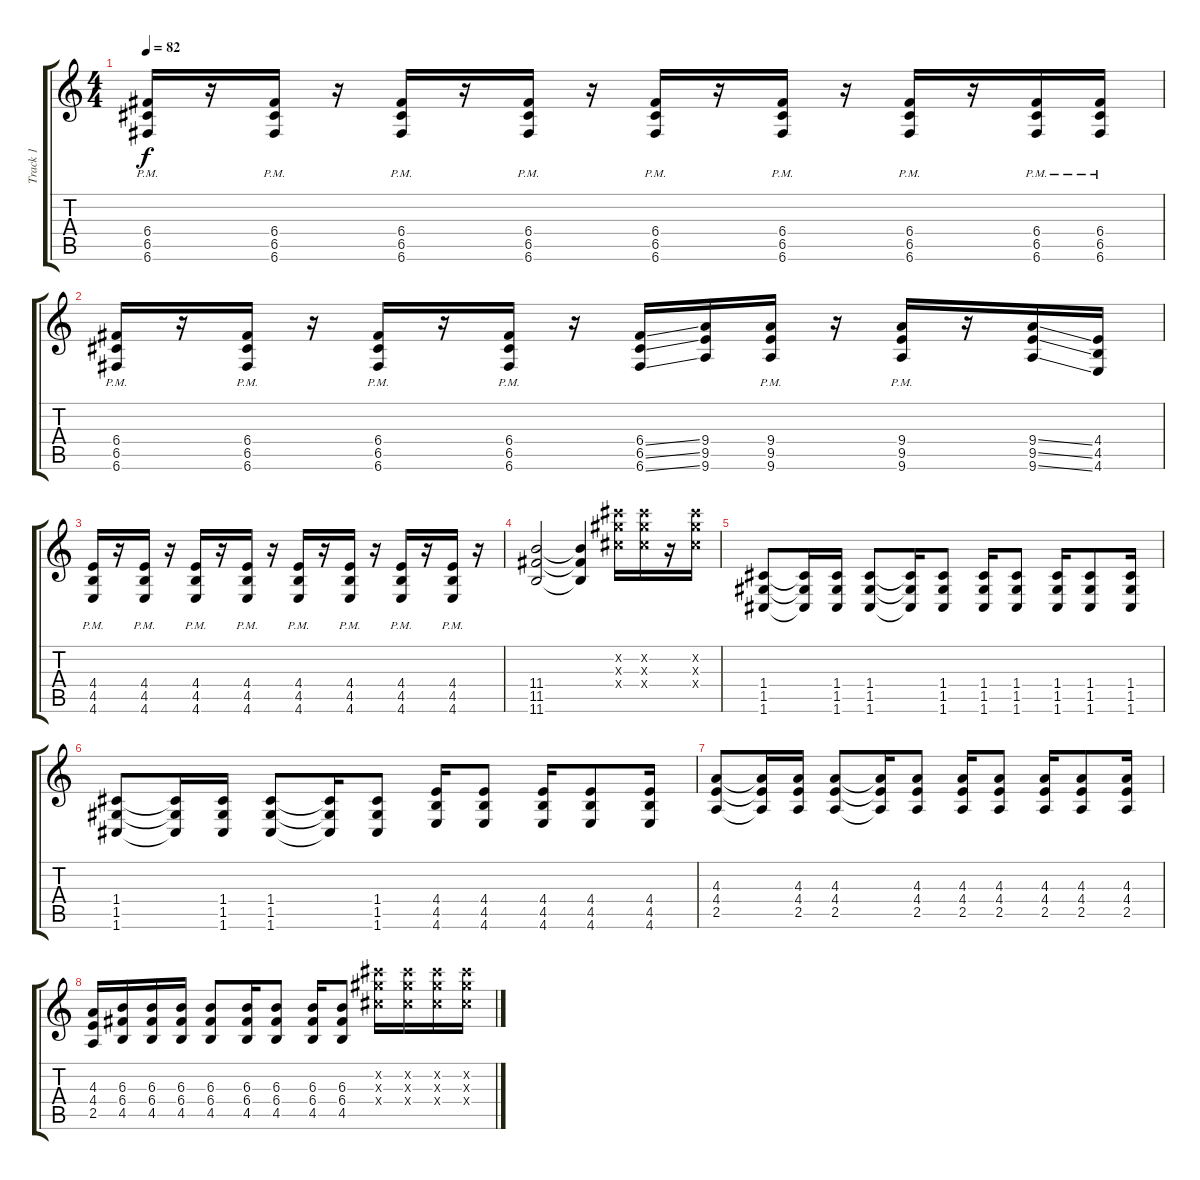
\track ("Track 1" "Track 1") {instrument distortionguitar}
\staff {score tabs}
\tuning (D4 A3 F3 C3 G2 C2) {hide}
\ts (4 4)
\tempo 82
\clef g2
\ks c
(6.4{pm} 6.5{pm} 6.6{pm}).16{dy f instrument distortionguitar} r.16 (6.4{pm} 6.5{pm} 6.6{pm}).16 r.16 (6.4{pm} 6.5{pm} 6.6{pm}).16 r.16 (6.4{pm} 6.5{pm} 6.6{pm}).16 r.16 (6.4{pm} 6.5{pm} 6.6{pm}).16 r.16 (6.4{pm} 6.5{pm} 6.6{pm}).16 r.16 (6.4{pm} 6.5{pm} 6.6{pm}).16 r.16 (6.4{pm} 6.5{pm} 6.6{pm}).16 (6.4{pm} 6.5{pm} 6.6{pm}).16 |
(6.4{pm} 6.5{pm} 6.6{pm}).16 r.16 (6.4{pm} 6.5{pm} 6.6{pm}).16 r.16 (6.4{pm} 6.5{pm} 6.6{pm}).16 r.16 (6.4{pm} 6.5{pm} 6.6{pm}).16 r.16 (6.4{ss} 6.5{ss} 6.6{ss}).16 (9.4 9.5 9.6).16 (9.4{pm} 9.5{pm} 9.6{pm}).16 r.16 (9.4{pm} 9.5{pm} 9.6{pm}).16 r.16 (9.4{ss} 9.5{ss} 9.6{ss}).16 (4.4 4.5 4.6).16 |
(4.4{pm} 4.5{pm} 4.6{pm}).16 r.16 (4.4{pm} 4.5{pm} 4.6{pm}).16 r.16 (4.4{pm} 4.5{pm} 4.6{pm}).16 r.16 (4.4{pm} 4.5{pm} 4.6{pm}).16 r.16 (4.4{pm} 4.5{pm} 4.6{pm}).16 r.16 (4.4{pm} 4.5{pm} 4.6{pm}).16 r.16 (4.4{pm} 4.5{pm} 4.6{pm}).16 r.16 (4.4{pm} 4.5{pm} 4.6{pm}).16 r.16 |
(11.4 11.5 11.6).2 (11.4{t} 11.5{t} 11.6{t}).4 (16.2{x} 15.3{x} 13.4{x}).16 (16.2{x} 15.3{x} 13.4{x}).16 r.16 (16.2{x} 15.3{x} 13.4{x}).16 |
(1.4 1.5 1.6).8 (1.4{t} 1.5{t} 1.6{t}).16 (1.4 1.5 1.6).16 (1.4 1.5 1.6).8 (1.4{t} 1.5{t} 1.6{t}).16 (1.4 1.5 1.6).8 (1.4 1.5 1.6).16 (1.4 1.5 1.6).8 (1.4 1.5 1.6).16 (1.4 1.5 1.6).8 (1.4 1.5 1.6).16 |
(1.4 1.5 1.6).8 (1.4{t} 1.5{t} 1.6{t}).16 (1.4 1.5 1.6).16 (1.4 1.5 1.6).8 (1.4{t} 1.5{t} 1.6{t}).16 (1.4 1.5 1.6).8 (4.4 4.5 4.6).16 (4.4 4.5 4.6).8 (4.4 4.5 4.6).16 (4.4 4.5 4.6).8 (4.4 4.5 4.6).16 |
(4.3 4.4 2.5).8 (4.3{t} 4.4{t} 2.5{t}).16 (4.3 4.4 2.5).16 (4.3 4.4 2.5).8 (4.3{t} 4.4{t} 2.5{t}).16 (4.3 4.4 2.5).8 (4.3 4.4 2.5).16 (4.3 4.4 2.5).8 (4.3 4.4 2.5).16 (4.3 4.4 2.5).8 (4.3 4.4 2.5).16 |
(4.3 4.4 2.5).16 (6.3 6.4 4.5).16 (6.3 6.4 4.5).16 (6.3 6.4 4.5).16 (6.3 6.4 4.5).8 (6.3 6.4 4.5).16 (6.3 6.4 4.5).8 (6.3 6.4 4.5).16 (6.3 6.4 4.5).8 (16.2{x} 15.3{x} 13.4{x}).16 (16.2{x} 15.3{x} 13.4{x}).16 (16.2{x} 15.3{x} 13.4{x}).16 (16.2{x} 15.3{x} 13.4{x}).16
